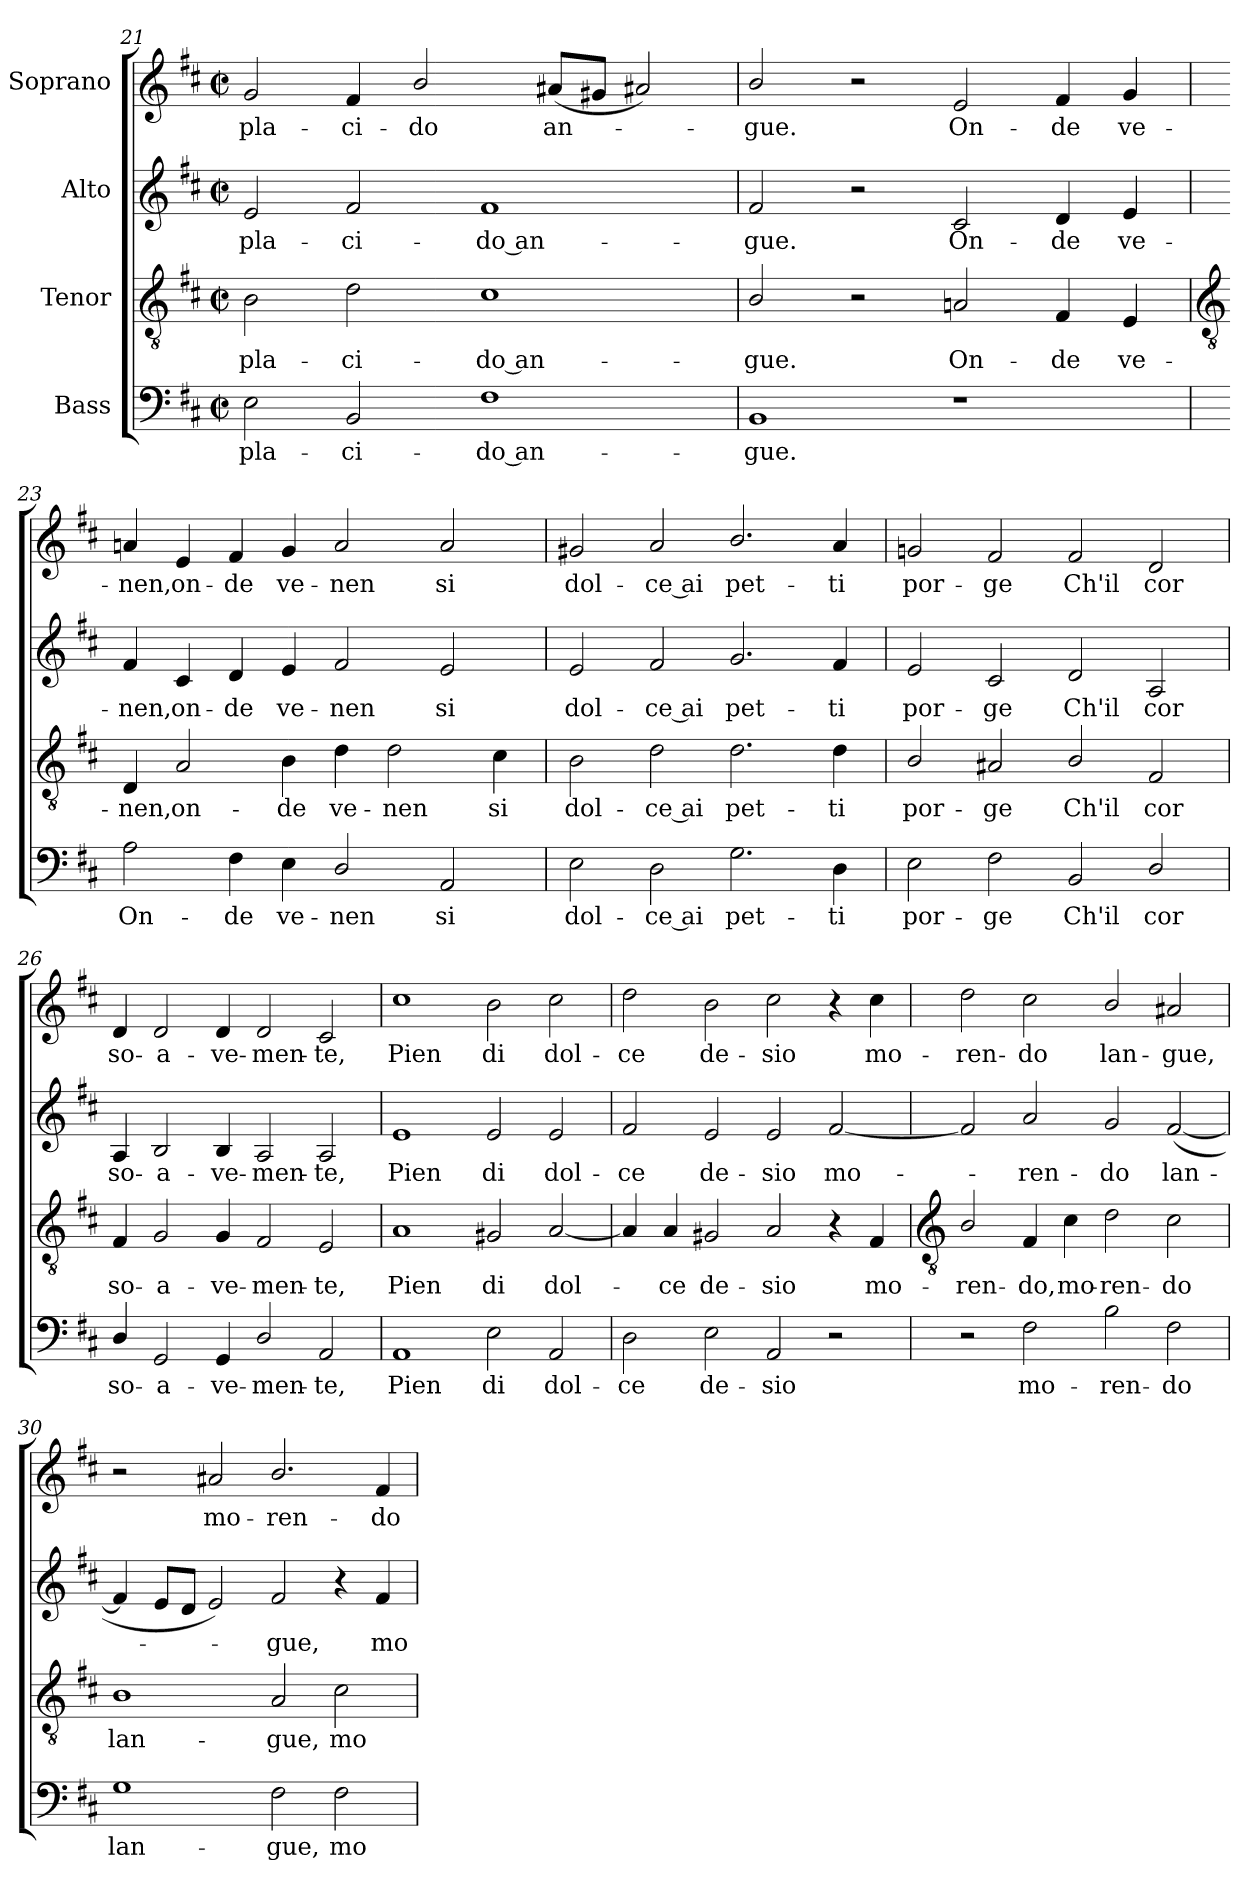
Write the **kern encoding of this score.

**kern	**text	**kern	**text	**kern	**text	**kern	**text
*part4	*part4	*part3	*part3	*part2	*part2	*part1	*part1
*staff4	*staff4	*staff3	*staff3	*staff2	*staff2	*staff1	*staff1
*I"Bass	*	*I"Tenor	*	*I"Alto	*	*I"Soprano	*
*clefF4	*	*clefGv2	*	*clefG2	*	*clefG2	*
*k[f#c#]	*	*k[f#c#]	*	*k[f#c#]	*	*k[f#c#]	*
*D:	*	*D:	*	*D:	*	*D:	*
*M4/2	*	*M4/2	*	*M4/2	*	*M4/2	*
*met(c|)	*	*met(c|)	*	*met(c|)	*	*met(c|)	*
=21	=21	=21	=21	=21	=21	=21	=21
!	!LO:LY:b	!	!LO:LY:b	!	!LO:LY:b	!	!LO:LY:b
2E	pla-	2B	pla-	2e	pla-	2g	pla-
!	!LO:LY:b	!	!LO:LY:b	!	!LO:LY:b	!	!LO:LY:b
2BB	-ci-	2d	-ci-	2f#	-ci-	4f#	-ci-
!	!	!	!	!	!	!	!LO:LY:b
.	.	.	.	.	.	2b/	-do
!	!LO:LY:b	!	!LO:LY:b	!	!LO:LY:b	!	!
1F#	-do an-	1c#	-do an-	1f#	-do an-	.	.
!	!	!	!	!	!	!	!LO:LY:b
.	.	.	.	.	.	(<8a#XL	an-
.	.	.	.	.	.	8g#XJ	.
.	.	.	.	.	.	2a#X)	.
=22	=22	=22	=22	=22	=22	=22	=22
!	!LO:LY:b	!	!LO:LY:b	!	!LO:LY:b	!	!LO:LY:b
1BB	-gue.	2B/	-gue.	2f#	-gue.	2b/	gue.
.	.	2r	.	2r	.	2r	.
!	!	!	!LO:LY:b	!	!LO:LY:b	!	!LO:LY:b
1r	.	2An	On-	2c#	On-	2e	On-
!	!	!	!LO:LY:b	!	!LO:LY:b	!	!LO:LY:b
.	.	4F#	-de	4d	-de	4f#	-de
!	!	!	!LO:LY:b	!	!LO:LY:b	!	!LO:LY:b
.	.	4E	ve-	4e	ve-	4g	ve-
!!LO:LB:g=z
=23	=23	=23	=23	=23	=23	=23	=23
*	*	*clefGv2	*	*	*	*	*
!	!LO:LY:b	!	!LO:LY:b	!	!LO:LY:b	!	!LO:LY:b
2A	On-	4D	-nen,	4f#	-nen,	4an	-nen,
!	!	!	!LO:LY:b	!	!LO:LY:b	!	!LO:LY:b
.	.	2A	on-	4c#	on-	4e	on-
!	!LO:LY:b	!	!	!	!LO:LY:b	!	!LO:LY:b
4F#	-de	.	.	4d	-de	4f#	-de
!	!LO:LY:b	!	!LO:LY:b	!	!LO:LY:b	!	!LO:LY:b
4E	ve-	4B	-de	4e	ve-	4g	ve-
!	!LO:LY:b	!	!LO:LY:b	!	!LO:LY:b	!	!LO:LY:b
2D/	-nen	4d	ve-	2f#	-nen	2a	-nen
!	!	!	!LO:LY:b	!	!	!	!
.	.	2d	-nen	.	.	.	.
!	!LO:LY:b	!	!	!	!LO:LY:b	!	!LO:LY:b
2AA	si	.	.	2e	si	2a	si
!	!	!	!LO:LY:b	!	!	!	!
.	.	4c#	si	.	.	.	.
=24	=24	=24	=24	=24	=24	=24	=24
!	!LO:LY:b	!	!LO:LY:b	!	!LO:LY:b	!	!LO:LY:b
2E	dol-	2B	dol-	2e	dol-	2g#X	dol-
!	!LO:LY:b	!	!LO:LY:b	!	!LO:LY:b	!	!LO:LY:b
2D	-ce ai	2d	-ce ai	2f#	-ce ai	2a	-ce ai
!	!LO:LY:b	!	!LO:LY:b	!	!LO:LY:b	!	!LO:LY:b
2.G	pet-	2.d	pet-	2.g	pet-	2.b/	pet-
!	!LO:LY:b	!	!LO:LY:b	!	!LO:LY:b	!	!LO:LY:b
4D	-ti	4d	-ti	4f#	-ti	4a	-ti
=25	=25	=25	=25	=25	=25	=25	=25
!	!LO:LY:b	!	!LO:LY:b	!	!LO:LY:b	!	!LO:LY:b
2E	por-	2B/	por-	2e	por-	2gn	por-
!	!LO:LY:b	!	!LO:LY:b	!	!LO:LY:b	!	!LO:LY:b
2F#	-ge	2A#X	-ge	2c#	-ge	2f#	-ge
!	!LO:LY:b	!	!LO:LY:b	!	!LO:LY:b	!	!LO:LY:b
2BB	Ch'il	2B/	Ch'il	2d	Ch'il	2f#	Ch'il
!	!LO:LY:b	!	!LO:LY:b	!	!LO:LY:b	!	!LO:LY:b
2D/	cor	2F#	cor	2A	cor	2d	cor
=26	=26	=26	=26	=26	=26	=26	=26
!	!LO:LY:b	!	!LO:LY:b	!	!LO:LY:b	!	!LO:LY:b
4D/	so-	4F#	so-	4A	so-	4d	so-
!	!LO:LY:b	!	!LO:LY:b	!	!LO:LY:b	!	!LO:LY:b
2GG	-a-	2G	-a-	2B	-a-	2d	-a-
!	!LO:LY:b	!	!LO:LY:b	!	!LO:LY:b	!	!LO:LY:b
4GG	-ve-	4G	-ve-	4B	-ve-	4d	-ve-
!	!LO:LY:b	!	!LO:LY:b	!	!LO:LY:b	!	!LO:LY:b
2D/	-men-	2F#	-men-	2A	-men-	2d	-men-
!	!LO:LY:b	!	!LO:LY:b	!	!LO:LY:b	!	!LO:LY:b
2AA	-te,	2E	-te,	2A	-te,	2c#	-te,
=27	=27	=27	=27	=27	=27	=27	=27
!	!LO:LY:b	!	!LO:LY:b	!	!LO:LY:b	!	!LO:LY:b
1AA	Pien	1A	Pien	1e	Pien	1cc#	Pien
!	!LO:LY:b	!	!LO:LY:b	!	!LO:LY:b	!	!LO:LY:b
2E	di	2G#X	di	2e	di	2b	di
!	!LO:LY:b	!	!LO:LY:b	!	!LO:LY:b	!	!LO:LY:b
2AA	dol-	[2A	dol-	2e	dol-	2cc#	dol-
=28	=28	=28	=28	=28	=28	=28	=28
!	!LO:LY:b	!	!	!	!LO:LY:b	!	!LO:LY:b
2D	-ce	4A]	.	2f#	-ce	2dd	-ce
!	!	!	!LO:LY:b	!	!	!	!
.	.	4A	-ce	.	.	.	.
!	!LO:LY:b	!	!LO:LY:b	!	!LO:LY:b	!	!LO:LY:b
2E	de-	2G#X	de-	2e	de-	2b	de-
!	!LO:LY:b	!	!LO:LY:b	!	!LO:LY:b	!	!LO:LY:b
2AA	-sio	2A	-sio	2e	-sio	2cc#	-sio
!	!	!	!	!	!LO:LY:b	!	!
2r	.	4r	.	[2f#	mo-	4r	.
!	!	!	!LO:LY:b	!	!	!	!LO:LY:b
.	.	4F#	mo-	.	.	4cc#	mo-
!!LO:LB:g=z
=29	=29	=29	=29	=29	=29	=29	=29
*	*	*clefGv2	*	*	*	*	*
!	!	!	!LO:LY:b	!	!	!	!LO:LY:b
2r	.	2B/	-ren-	2f#]	.	2dd	-ren-
!	!LO:LY:b	!	!LO:LY:b	!	!LO:LY:b	!	!LO:LY:b
2F#	mo-	4F#	-do,	2a	ren-	2cc#	-do
!	!	!	!LO:LY:b	!	!	!	!
.	.	4c#	mo-	.	.	.	.
!	!LO:LY:b	!	!LO:LY:b	!	!LO:LY:b	!	!LO:LY:b
2B	-ren-	2d	-ren-	2g	-do	2b/	lan-
!	!LO:LY:b	!	!LO:LY:b	!	!LO:LY:b	!	!LO:LY:b
2F#	-do	2c#	-do	(<[2f#	lan-	2a#X	-gue,
=30	=30	=30	=30	=30	=30	=30	=30
!	!LO:LY:b	!	!LO:LY:b	!	!	!	!
1G	lan-	1B	lan-	4f#]	.	2r	.
.	.	.	.	8eL	.	.	.
.	.	.	.	8dJ	.	.	.
!	!	!	!	!	!	!	!LO:LY:b
.	.	.	.	2e)	.	2a#X	mo-
!	!LO:LY:b	!	!LO:LY:b	!	!LO:LY:b	!	!LO:LY:b
2F#	-gue,	2A	-gue,	2f#	gue,	2.b/	-ren-
!	!LO:LY:b	!	!LO:LY:b	!	!	!	!
2F#	mo-	2c#	mo-	4r	.	.	.
!	!	!	!	!	!LO:LY:b	!	!LO:LY:b
.	.	.	.	4f#	mo-	4f#	-do
=	=	=	=	=	=	=	=
*-	*-	*-	*-	*-	*-	*-	*-
